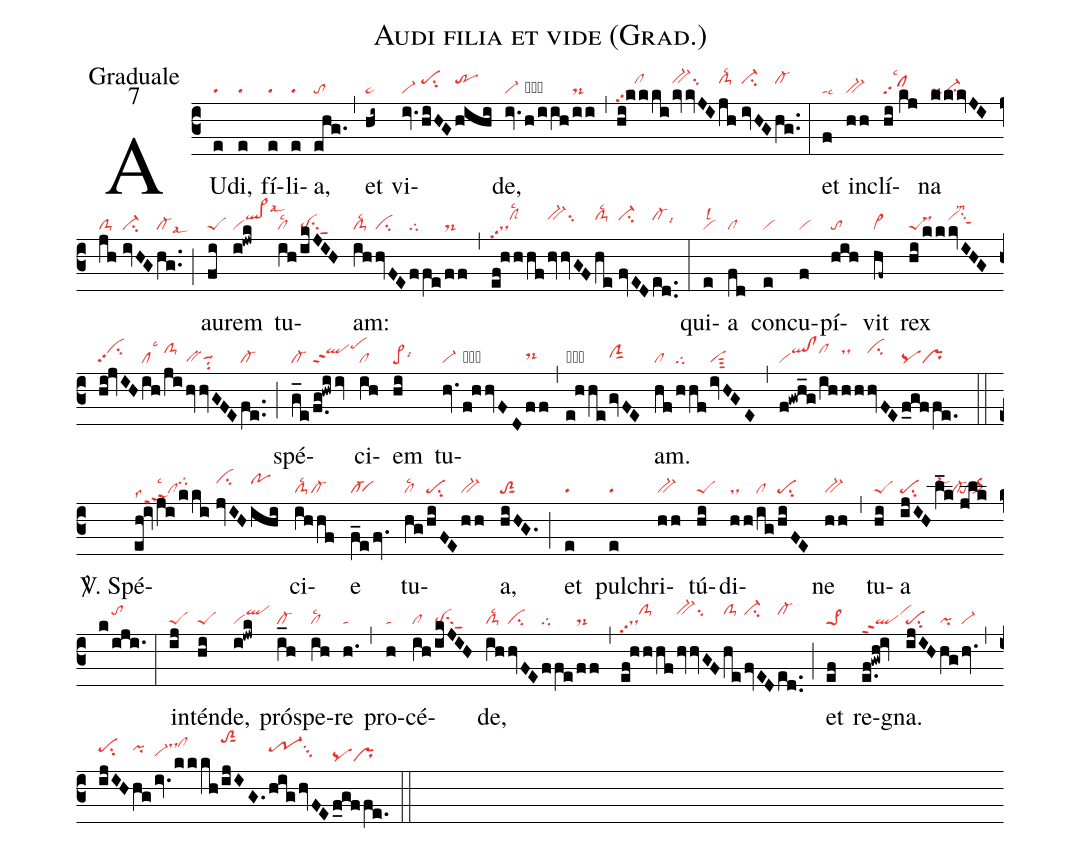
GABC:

nabc-lines:1;
name:Audi filia et vide (Grad.);
office-part:Graduale;
mode:7;
%%
(c3) AU(e|pu)di,(e|pu) fí(e|pu)li(e|pu)a,(ehg.|to) (,) et(hi~|ta>) vi(iv.|vi-|hiHG|pehjsu2|hihi|trhj)de,(iv.|vi-|h/iih/|tghjppx1|ii|ds-) (,) (hi!kkki|dspp2clhj|kvvJI|bv-hjsu2|jh//|clS-hjlsc2|ivHG|ci-hj|hg..|cl-hj) (:) et(f|talsc6) in(hh|bv-)clí(hi//kj|sflsc2)na(kkkvJI|ds-ci-|jh//|clS-|ivHG|ci-|hg..|cl-lsal9) (;) au(fi|peS)rem(i!jwk|viql>hjlsal6) tu(ih/|cllsc2|ikJIH|pesu2sut1)am:(ih|clS-lsc2|hvFE|ci|ffe/|tg|ff|ds-) (,) (ef!hhhf|dspp2clShjlsc2|hvvGF|bv-hjsu2|he//|clS-hjlsc2|fvED|ci-hj|ed..|cl-hjlsi9) (:) qui(e|vilsl2)a(fd|cl) con(e|vi)cu(f|vi)pí(hih|to)vit(hf~|vi>) rex(hi/|peS|kk|dshj|kvIHG//|vihjsu2sut1lsm2|hi!jvIH|cihjpp2|ih/|cllsc3|ji|clS-hj|hvvGFE|bvsuu1su2|fe..|cl-) (;) spé(g_e/|cl-|f.g!hwiiv|qlhjppt2pehl)ci(ih|cl)em(hi|pe>lsi6) tu(hv.|vi-|f!hhvFD|tg1hjppx1|ff,|ds-hh|e!hhe|tghhppx1|gvFE|ciGhh)am.(hf/|cl|hhf|tg|ivHGE|visut3) (,) (f!gwh_g/|viqlhj!clhj|ih|clhj|hh|dshj|hvFE|cihj|f_gffe.|pqpr) (::)

<sp>V/</sp>. Spé(eh!ivji/|clppu3lss4lsc2|kki//|tghj|jvIH|cihj|ihi|pohj)ci(ihhf|clS-lsc2cl-)e(f_efv.|poG) tu(hg/|cllsc2|hiFE|pesu2|hh|bv-)a,(hiHG.|toS2sut1) (;) et(e|pu) pul(e|pu)chri(hh|bv-)tú(hi|peS)di(hh/|ds|ig/|cl|hiFE|pesu2)ne(hh|bv-) (,) tu(hi|peS)a(ijIH|pesu2|l_k//|cl-lsal1|jlkk/|toor>|iji.|tohj) (:) in(ij|peS)tén(hi|peS)de,(i!jwk|viqlhj) pró(i_h|cl-)spe(ih|cllsc2)re(h.|ta) (,) pro(h|ta)cé(ih/|cl|ikJIH|pesu2sut1)de,(ih|clS-lsc2|hvFE|ci|ffe/|tg|ff|ds-) (,) (ef!hhhf|dspp2clS-hj|hvvGF|bv-hjsu2|he|clS-hj|fvED|ci-hj|ed..|cl-hj) (;) et(ef|pe>1) re(e.f!gwh!iv|qlppt2vihj)gna.(ijIH|pesu2|hg|pi|hv.|vi-) (,) (ijIH|pehjsu2|hg|pihj|iv.kkkh/|vi-hhdshlclhl|ijIG.|toS2hnsut1|highvFE|tr-1hjsu3|f_gffe.|pqpr) (::)
